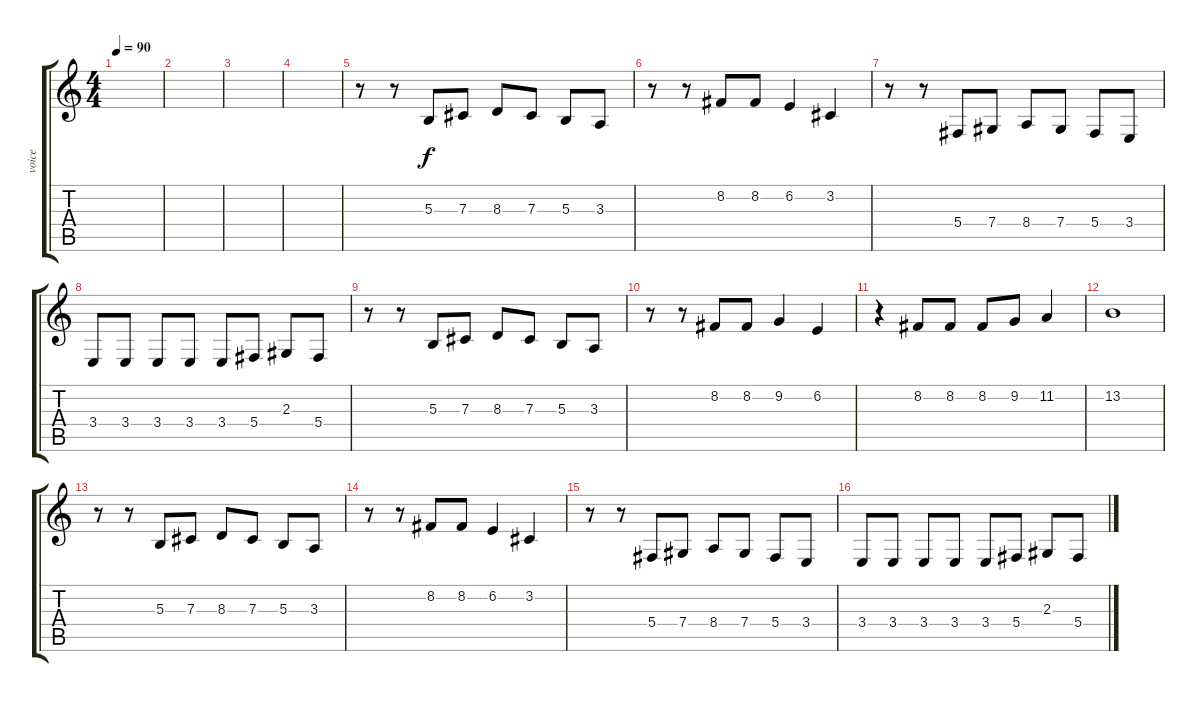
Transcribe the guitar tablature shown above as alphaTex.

\track ("voice" "voice") {instrument lead1square}
\staff {score tabs}
\tuning (Eb4 Bb3 Gb3 Db3 Ab2 Eb2) {hide}
\ts (4 4)
\tempo 90
\clef g2
\ks c
|
|
|
|
r.8 r.8 5.3.8 7.3.8 8.3.8 7.3.8 5.3.8 3.3.8 |
r.8 r.8 8.2.8 8.2.8 6.2.4 3.2.4 |
r.8 r.8 5.4.8 7.4.8 8.4.8 7.4.8 5.4.8 3.4.8 |
3.4.8 3.4.8 3.4.8 3.4.8 3.4.8 5.4.8 2.3.8 5.4.8 |
r.8 r.8 5.3.8 7.3.8 8.3.8 7.3.8 5.3.8 3.3.8 |
r.8 r.8 8.2.8 8.2.8 9.2.4 6.2.4 |
r.4 8.2.8 8.2.8 8.2.8 9.2.8 11.2.4 |
13.2.1 |
r.8 r.8 5.3.8 7.3.8 8.3.8 7.3.8 5.3.8 3.3.8 |
r.8 r.8 8.2.8 8.2.8 6.2.4 3.2.4 |
r.8 r.8 5.4.8 7.4.8 8.4.8 7.4.8 5.4.8 3.4.8 |
3.4.8 3.4.8 3.4.8 3.4.8 3.4.8 5.4.8 2.3.8 5.4.8
